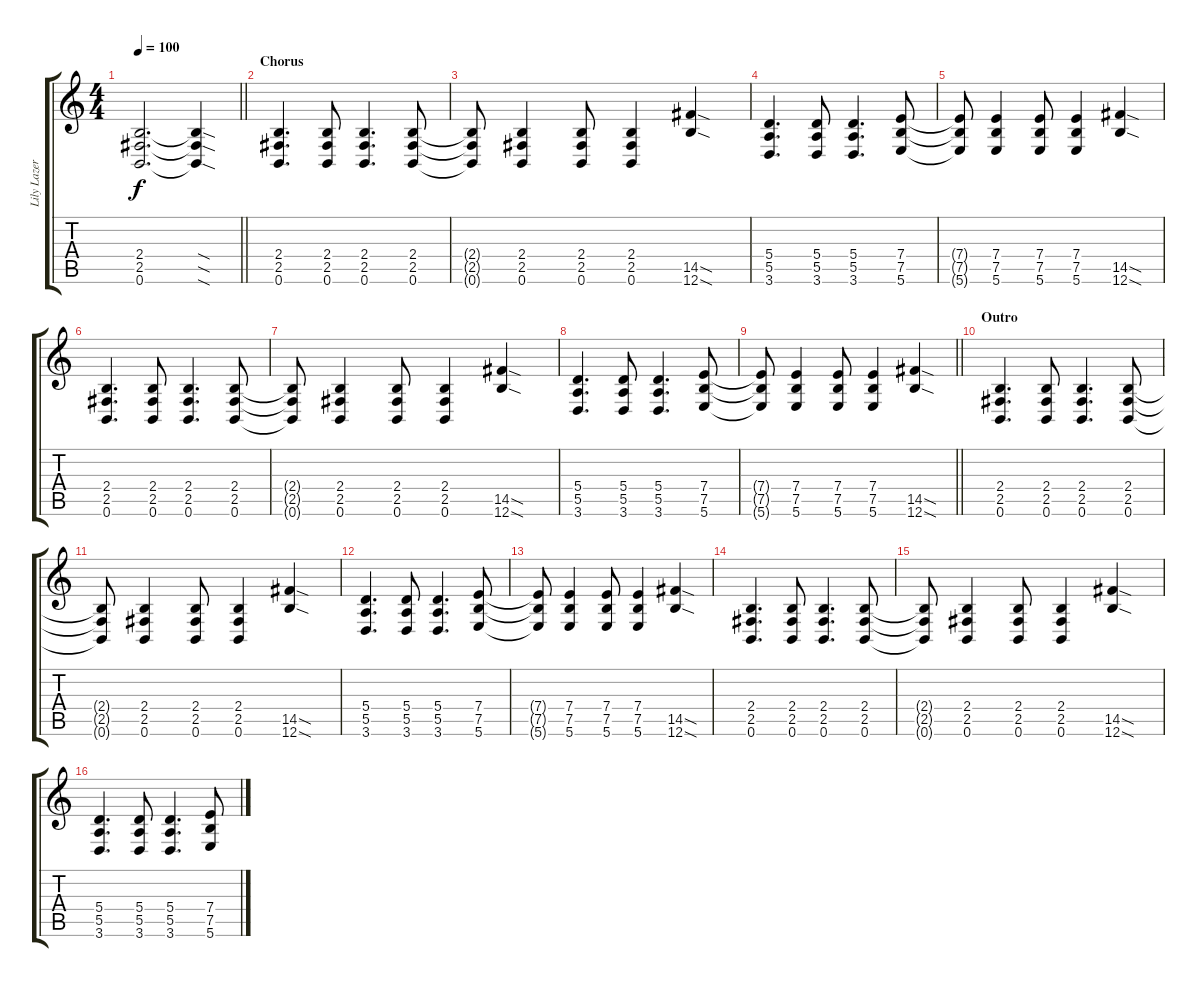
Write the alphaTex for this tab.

\track ("Lily Lazer (Guitar)" "Lily Lazer") {instrument distortionguitar}
\staff {score tabs}
\tuning (B3 Gb3 D3 A2 E2 B1) {hide}
\ts (4 4)
\tempo 100
\clef g2
\barLineRight lightlight
\ks c
(2.4{t} 2.5{t} 0.6{t}).2{d dy f} (2.4{sod t} 2.5{sod t} 0.6{sod t}).4 |
\section ("" "Chorus")
(2.4 2.5 0.6).4{d} (2.4 2.5 0.6).8 (2.4 2.5 0.6).4{d} (2.4 2.5 0.6).8 |
(2.4{t} 2.5{t} 0.6{t}).8 (2.4 2.5 0.6).4 (2.4 2.5 0.6).8 (2.4 2.5 0.6).4 (14.5{sod} 12.6{sod}).4 |
(5.4 5.5 3.6).4{d} (5.4 5.5 3.6).8 (5.4 5.5 3.6).4{d} (7.4 7.5 5.6).8 |
(7.4{t} 7.5{t} 5.6{t}).8 (7.4 7.5 5.6).4 (7.4 7.5 5.6).8 (7.4 7.5 5.6).4 (14.5{sod} 12.6{sod}).4 |
(2.4 2.5 0.6).4{d} (2.4 2.5 0.6).8 (2.4 2.5 0.6).4{d} (2.4 2.5 0.6).8 |
(2.4{t} 2.5{t} 0.6{t}).8 (2.4 2.5 0.6).4 (2.4 2.5 0.6).8 (2.4 2.5 0.6).4 (14.5{sod} 12.6{sod}).4 |
(5.4 5.5 3.6).4{d} (5.4 5.5 3.6).8 (5.4 5.5 3.6).4{d} (7.4 7.5 5.6).8 |
\barLineRight lightlight
(7.4{t} 7.5{t} 5.6{t}).8 (7.4 7.5 5.6).4 (7.4 7.5 5.6).8 (7.4 7.5 5.6).4 (14.5{sod} 12.6{sod}).4 |
\section ("" "Outro")
(2.4 2.5 0.6).4{d} (2.4 2.5 0.6).8 (2.4 2.5 0.6).4{d} (2.4 2.5 0.6).8 |
(2.4{t} 2.5{t} 0.6{t}).8 (2.4 2.5 0.6).4 (2.4 2.5 0.6).8 (2.4 2.5 0.6).4 (14.5{sod} 12.6{sod}).4 |
(5.4 5.5 3.6).4{d} (5.4 5.5 3.6).8 (5.4 5.5 3.6).4{d} (7.4 7.5 5.6).8 |
(7.4{t} 7.5{t} 5.6{t}).8 (7.4 7.5 5.6).4 (7.4 7.5 5.6).8 (7.4 7.5 5.6).4 (14.5{sod} 12.6{sod}).4 |
(2.4 2.5 0.6).4{d} (2.4 2.5 0.6).8 (2.4 2.5 0.6).4{d} (2.4 2.5 0.6).8 |
(2.4{t} 2.5{t} 0.6{t}).8 (2.4 2.5 0.6).4 (2.4 2.5 0.6).8 (2.4 2.5 0.6).4 (14.5{sod} 12.6{sod}).4 |
(5.4 5.5 3.6).4{d} (5.4 5.5 3.6).8 (5.4 5.5 3.6).4{d} (7.4 7.5 5.6).8
